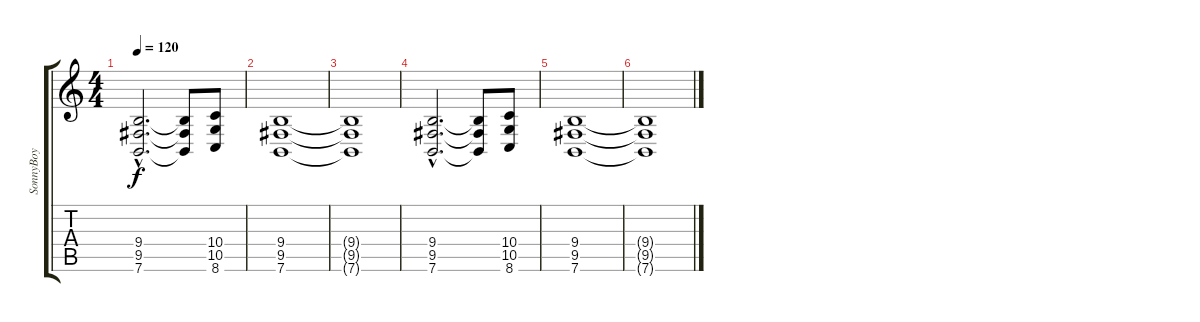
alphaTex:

\track ("SonnyBoy" "SonnyBoy") {instrument stringensemble1}
\staff {score tabs}
\tuning (E4 B3 G3 D3 A2 E2) {hide}
\ts (4 4)
\tempo 120
\clef g2
\ks c
(9.4{hac} 9.5{hac} 7.6{hac}).2{d dy f} (9.4{t} 9.5{t} 7.6{t}).8 (10.4 10.5 8.6).8 |
(9.4 9.5 7.6).1 |
(9.4{t} 9.5{t} 7.6{t}).1 |
(9.4{hac} 9.5{hac} 7.6{hac}).2{d} (9.4{t} 9.5{t} 7.6{t}).8 (10.4 10.5 8.6).8 |
(9.4 9.5 7.6).1 |
(9.4{t} 9.5{t} 7.6{t}).1
